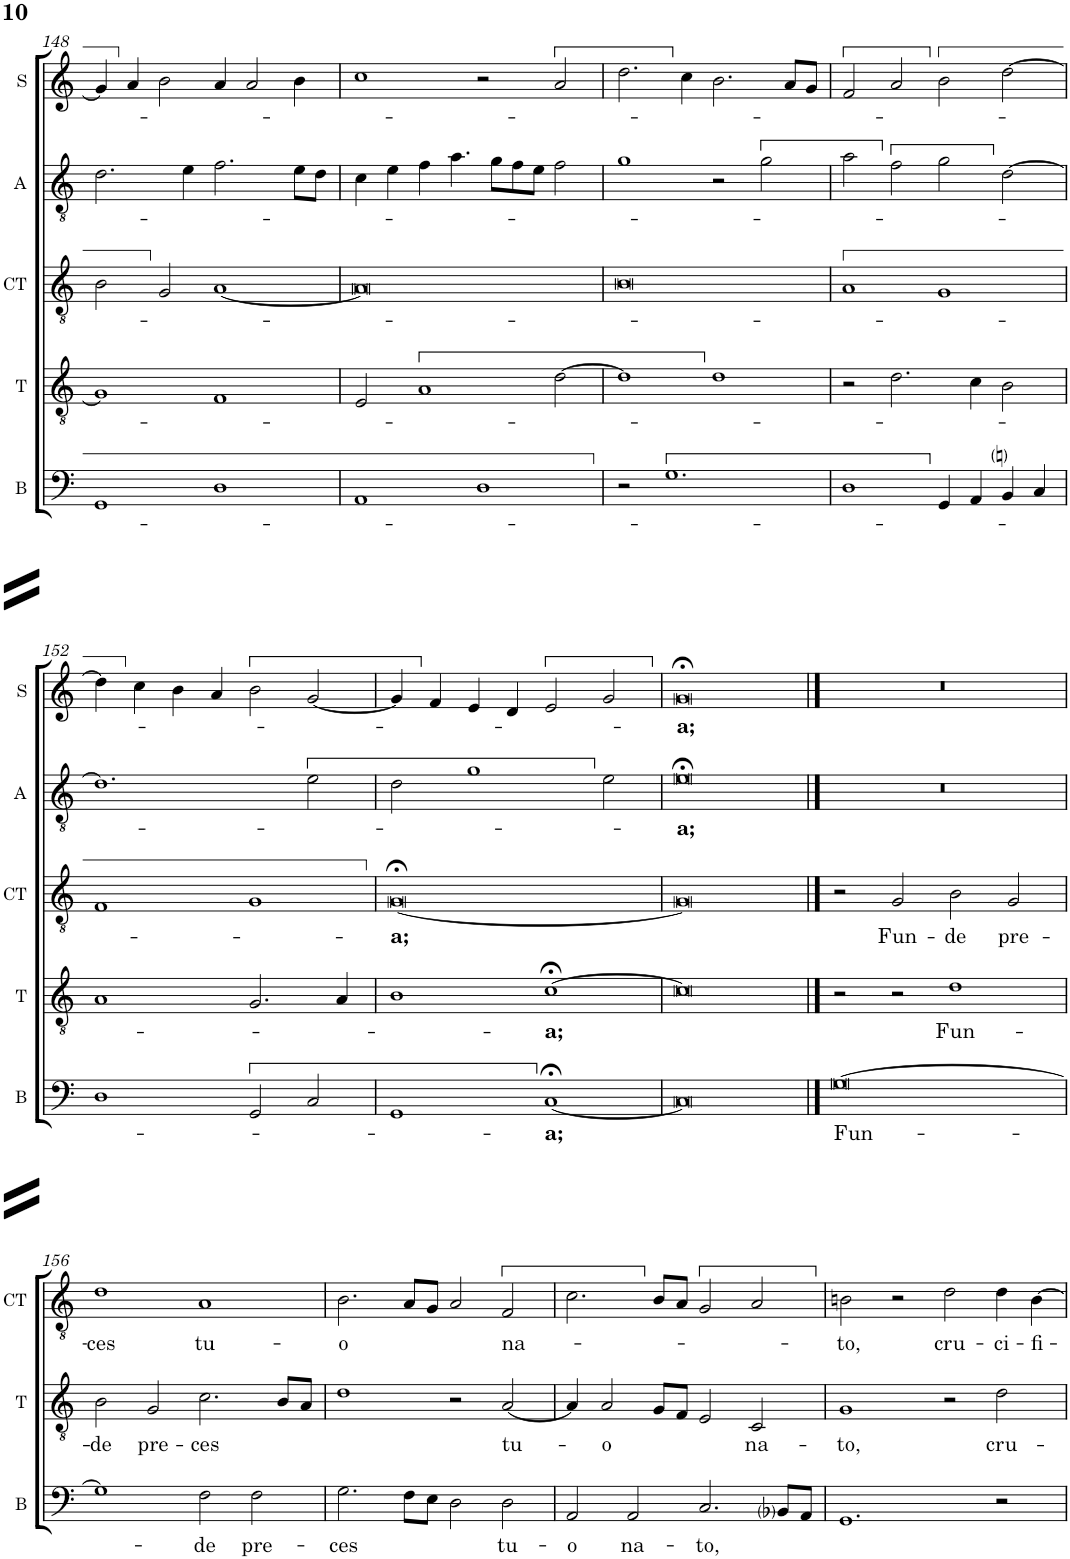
**kern	**text	**kern	**text	**kern	**text	**kern	**text	**kern	**text
*part5	*part5	*part4	*part4	*part3	*part3	*part2	*part2	*part1	*part1
*staff5	*staff5	*staff4	*staff4	*staff3	*staff3	*staff2	*staff2	*staff1	*staff1
*I"B	*	*I"Tenor	*	*I"Contratenor	*	*I"A	*	*I"S	*
*I'B	*	*I'T	*	*I'CT	*	*I'A	*	*I'S	*
!!LO:PB:g=z
*clefF4	*	*clefGv2	*	*clefGv2	*	*clefGv2	*	*clefG2	*
*k[]	*	*k[]	*	*k[]	*	*k[]	*	*k[]	*
*M4/2	*	*M4/2	*	*M4/2	*	*M4/2	*	*M4/2	*
=148	=148	=148	=148	=148	=148	=148	=148	=148	=148
1GG	.	1G]	.	2B\	.	2.d\	.	4g/]	.
.	.	.	.	.	.	.	.	4a/	.
.	.	.	.	2G/	.	.	.	2b\	.
.	.	.	.	.	.	4e\	.	.	.
1D	.	1F	.	[1A	.	2.f\	.	4a/	.
.	.	.	.	.	.	.	.	2a/	.
.	.	.	.	.	.	8e\L	.	4b\	.
.	.	.	.	.	.	8d\J	.	.	.
=149	=149	=149	=149	=149	=149	=149	=149	=149	=149
1AA	.	2E/	.	0A]	.	4c\	.	1cc	.
.	.	.	.	.	.	4e\	.	.	.
.	.	1A	.	.	.	4f\	.	.	.
.	.	.	.	.	.	4.a\	.	.	.
1D	.	.	.	.	.	.	.	2r	.
.	.	.	.	.	.	8g\L	.	.	.
.	.	.	.	.	.	8f\	.	.	.
.	.	.	.	.	.	8e\J	.	.	.
.	.	[2d\	.	.	.	2f\	.	2a/	.
=150	=150	=150	=150	=150	=150	=150	=150	=150	=150
2r	.	1d]	.	0B	.	1g	.	2.dd\	.
1.G	.	.	.	.	.	.	.	.	.
.	.	.	.	.	.	.	.	4cc\	.
.	.	1d	.	.	.	2r	.	2.b\	.
.	.	.	.	.	.	2g\	.	.	.
.	.	.	.	.	.	.	.	8a/L	.
.	.	.	.	.	.	.	.	8g/J	.
=151	=151	=151	=151	=151	=151	=151	=151	=151	=151
1D	.	2r	.	1A	.	2a\	.	2f/	.
.	.	2.d\	.	.	.	2f\	.	2a/	.
4GG/	.	.	.	1G	.	2g\	.	2b\	.
4AA/	.	4c\	.	.	.	.	.	.	.
4BBni/	.	2B\	.	.	.	[2d\	.	[2dd\	.
4C/	.	.	.	.	.	.	.	.	.
!!LO:LB:g=z
=152	=152	=152	=152	=152	=152	=152	=152	=152	=152
1D	.	1A	.	1F	.	1.d]	.	4dd\]	.
.	.	.	.	.	.	.	.	4cc\	.
.	.	.	.	.	.	.	.	4b\	.
.	.	.	.	.	.	.	.	4a/	.
2GG/	.	2.G/	.	1G	.	.	.	2b\	.
2C/	.	.	.	.	.	2e\	.	[2g/	.
.	.	4A/	.	.	.	.	.	.	.
=153	=153	=153	=153	=153	=153	=153	=153	=153	=153
!	!	!	!	!	!LO:LY:b	!	!	!	!
1GG	.	1B	.	[0G;<	a;	2d\	.	4g/]	.
.	.	.	.	.	.	.	.	4f/	.
.	.	.	.	.	.	1g	.	4e/	.
.	.	.	.	.	.	.	.	4d/	.
!	!LO:LY:b	!	!LO:LY:b	!	!	!	!	!	!
[1C;<	a;	[1c;<	a;	.	.	.	.	2e/	.
.	.	.	.	.	.	2e\	.	2g/	.
=154	=154	=154	=154	=154	=154	=154	=154	=154	=154
!	!	!	!	!	!	!	!LO:LY:b	!	!LO:LY:b
0C]	.	0c]	.	0G]	.	0e;<	a;	0g;<	a;
==155	==155	==155	==155	==155	==155	==155	==155	==155	==155
!	!LO:LY:b	!	!	!	!	!	!	!	!
[0G	Fun-	2r	.	2r	.	0r	.	0r	.
!	!	!	!	!	!LO:LY:b	!	!	!	!
.	.	2r	.	2G/	Fun-	.	.	.	.
!	!	!	!LO:LY:b	!	!LO:LY:b	!	!	!	!
.	.	1d	Fun-	2B\	-de	.	.	.	.
!	!	!	!	!	!LO:LY:b	!	!	!	!
.	.	.	.	2G/	pre-	.	.	.	.
!!LO:LB:g=z
=156	=156	=156	=156	=156	=156	=156	=156	=156	=156
!	!	!	!LO:LY:b	!	!LO:LY:b	!	!	!	!
1G]	.	2B\	-de	1d	-ces	0r	.	0r	.
!	!	!	!LO:LY:b	!	!	!	!	!	!
.	.	2G/	pre-	.	.	.	.	.	.
!	!LO:LY:b	!	!LO:LY:b	!	!LO:LY:b	!	!	!	!
2F\	-de	2.c\	-ces	1A	tu-	.	.	.	.
!	!LO:LY:b	!	!	!	!	!	!	!	!
2F\	pre-	.	.	.	.	.	.	.	.
.	.	8B/L	.	.	.	.	.	.	.
.	.	8A/J	.	.	.	.	.	.	.
=157	=157	=157	=157	=157	=157	=157	=157	=157	=157
!	!LO:LY:b	!	!	!	!LO:LY:b	!	!	!	!
2.G\	-ces	1d	.	2.B\	-o	0r	.	0r	.
8F\L	.	.	.	8A/L	.	.	.	.	.
8E\J	.	.	.	8G/J	.	.	.	.	.
2D\	.	2r	.	2A/	.	.	.	.	.
!	!LO:LY:b	!	!LO:LY:b	!	!LO:LY:b	!	!	!	!
2D\	tu-	[2A/	tu-	2F/	na-	.	.	.	.
=158	=158	=158	=158	=158	=158	=158	=158	=158	=158
!	!LO:LY:b	!	!	!	!	!	!	!	!
2AA/	-o	4A/]	.	2.c\	.	0r	.	0r	.
!	!	!	!LO:LY:b	!	!	!	!	!	!
.	.	2A/	-o	.	.	.	.	.	.
!	!LO:LY:b	!	!	!	!	!	!	!	!
2AA/	na-	.	.	.	.	.	.	.	.
.	.	8G/L	.	8B/L	.	.	.	.	.
.	.	8F/J	.	8A/J	.	.	.	.	.
!	!LO:LY:b	!	!	!	!	!	!	!	!
2.C/	-to,	2E/	.	2G/	.	.	.	.	.
!	!	!	!LO:LY:b	!	!	!	!	!	!
.	.	2C/	na-	2A/	.	.	.	.	.
8BB-i/L	.	.	.	.	.	.	.	.	.
8AA/J	.	.	.	.	.	.	.	.	.
=159	=159	=159	=159	=159	=159	=159	=159	=159	=159
!	!	!	!LO:LY:b	!	!LO:LY:b	!	!	!	!
1.GG	.	1G	-to,	2Bn\	-to,	0r	.	0r	.
.	.	.	.	2r	.	.	.	.	.
!	!	!	!	!	!LO:LY:b	!	!	!	!
.	.	2r	.	2d\	cru-	.	.	.	.
!	!	!	!LO:LY:b	!	!LO:LY:b	!	!	!	!
2r	.	2d\	cru-	4d\	-ci-	.	.	.	.
!	!	!	!	!	!LO:LY:b	!	!	!	!
.	.	.	.	[4B\	-fi-	.	.	.	.
=	=	=	=	=	=	=	=	=	=
*-	*-	*-	*-	*-	*-	*-	*-	*-	*-
